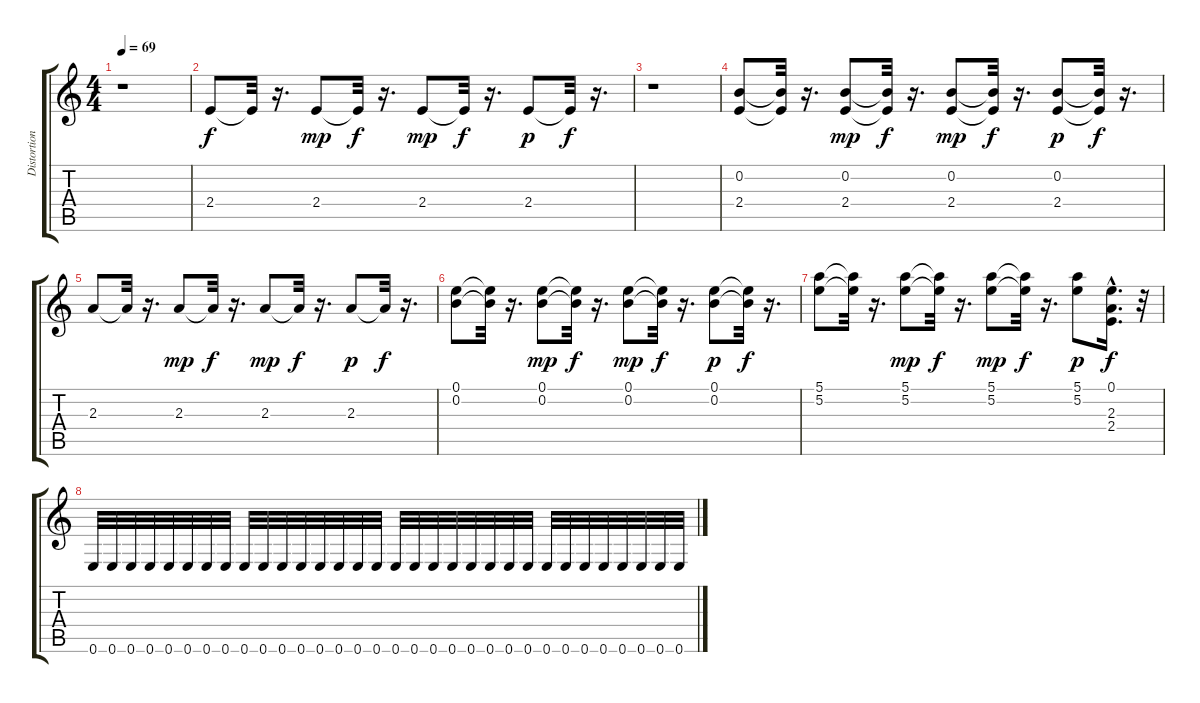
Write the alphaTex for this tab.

\track ("Distortion I" "Distortion") {instrument distortionguitar}
\staff {score tabs}
\tuning (E4 B3 G3 D3 A2 E2) {hide}
\ts (4 4)
\tempo 69
\clef g2
\ks c
r.1{dy f} |
2.4.8 2.4{t}.32 r.16{d} 2.4.8{dy mp} 2.4{t}.32{dy f} r.16{d} 2.4.8{dy mp} 2.4{t}.32{dy f} r.16{d} 2.4.8{dy p} 2.4{t}.32{dy f} r.16{d} |
r.1 |
(0.2 2.4).8 (0.2{t} 2.4{t}).32 r.16{d} (0.2 2.4).8{dy mp} (0.2{t} 2.4{t}).32{dy f} r.16{d} (0.2 2.4).8{dy mp} (0.2{t} 2.4{t}).32{dy f} r.16{d} (0.2 2.4).8{dy p} (0.2{t} 2.4{t}).32{dy f} r.16{d} |
2.3.8 2.3{t}.32 r.16{d} 2.3.8{dy mp} 2.3{t}.32{dy f} r.16{d} 2.3.8{dy mp} 2.3{t}.32{dy f} r.16{d} 2.3.8{dy p} 2.3{t}.32{dy f} r.16{d} |
(0.1 0.2).8 (0.1{t} 0.2{t}).32 r.16{d} (0.1 0.2).8{dy mp} (0.1{t} 0.2{t}).32{dy f} r.16{d} (0.1 0.2).8{dy mp} (0.1{t} 0.2{t}).32{dy f} r.16{d} (0.1 0.2).8{dy p} (0.1{t} 0.2{t}).32{dy f} r.16{d} |
(5.1 5.2).8 (5.1{t} 5.2{t}).32 r.16{d} (5.1 5.2).8{dy mp} (5.1{t} 5.2{t}).32{dy f} r.16{d} (5.1 5.2).8{dy mp} (5.1{t} 5.2{t}).32{dy f} r.16{d} (5.1 5.2).8{dy p} (0.1{hac} 2.3{hac} 2.4{hac}).16{d dy f} r.32 |
0.6.32 0.6.32 0.6.32 0.6.32 0.6.32 0.6.32 0.6.32 0.6.32 0.6.32 0.6.32 0.6.32 0.6.32 0.6.32 0.6.32 0.6.32 0.6.32 0.6.32 0.6.32 0.6.32 0.6.32 0.6.32 0.6.32 0.6.32 0.6.32 0.6.32 0.6.32 0.6.32 0.6.32 0.6.32 0.6.32 0.6.32 0.6.32
